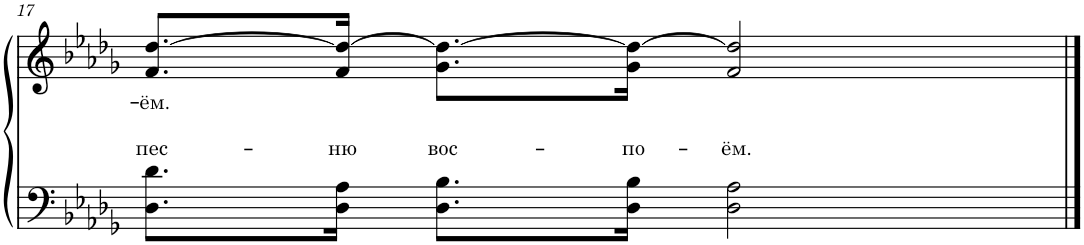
**kern	**text	**kern	**text
*part1	*part1	*part1	*part1
*staff2	*staff2	*staff1	*staff1
*I"Piano	*	*	*
*I'Pno.	*	*	*
!!LO:PB:g=z
*clefF4	*	*clefG2	*
*k[b-e-a-d-g-]	*	*k[b-e-a-d-g-]	*
*M4/4	*	*M4/4	*
=17	=17	=17	=17
!	!LO:LY:a	!	!LO:LY:b
8.D-\ 8.d-\L	пес-	8.f/ [8.dd-/L	-ём.
!	!LO:LY:a	!	!
16D-\ 16A-\Jk	-ню	16f/ 16dd-/_Jk	.
!	!LO:LY:a	!	!
8.D-\ 8.B-\L	вос-	8.g-\ 8.dd-\_L	.
!	!LO:LY:a	!	!
16D-\ 16B-\Jk	-по-	16g-\ 16dd-\_Jk	.
!	!LO:LY:a	!	!
2D-\ 2A-\	-ём.	2f/ 2dd-/]	.
==	==	==	==
*-	*-	*-	*-
